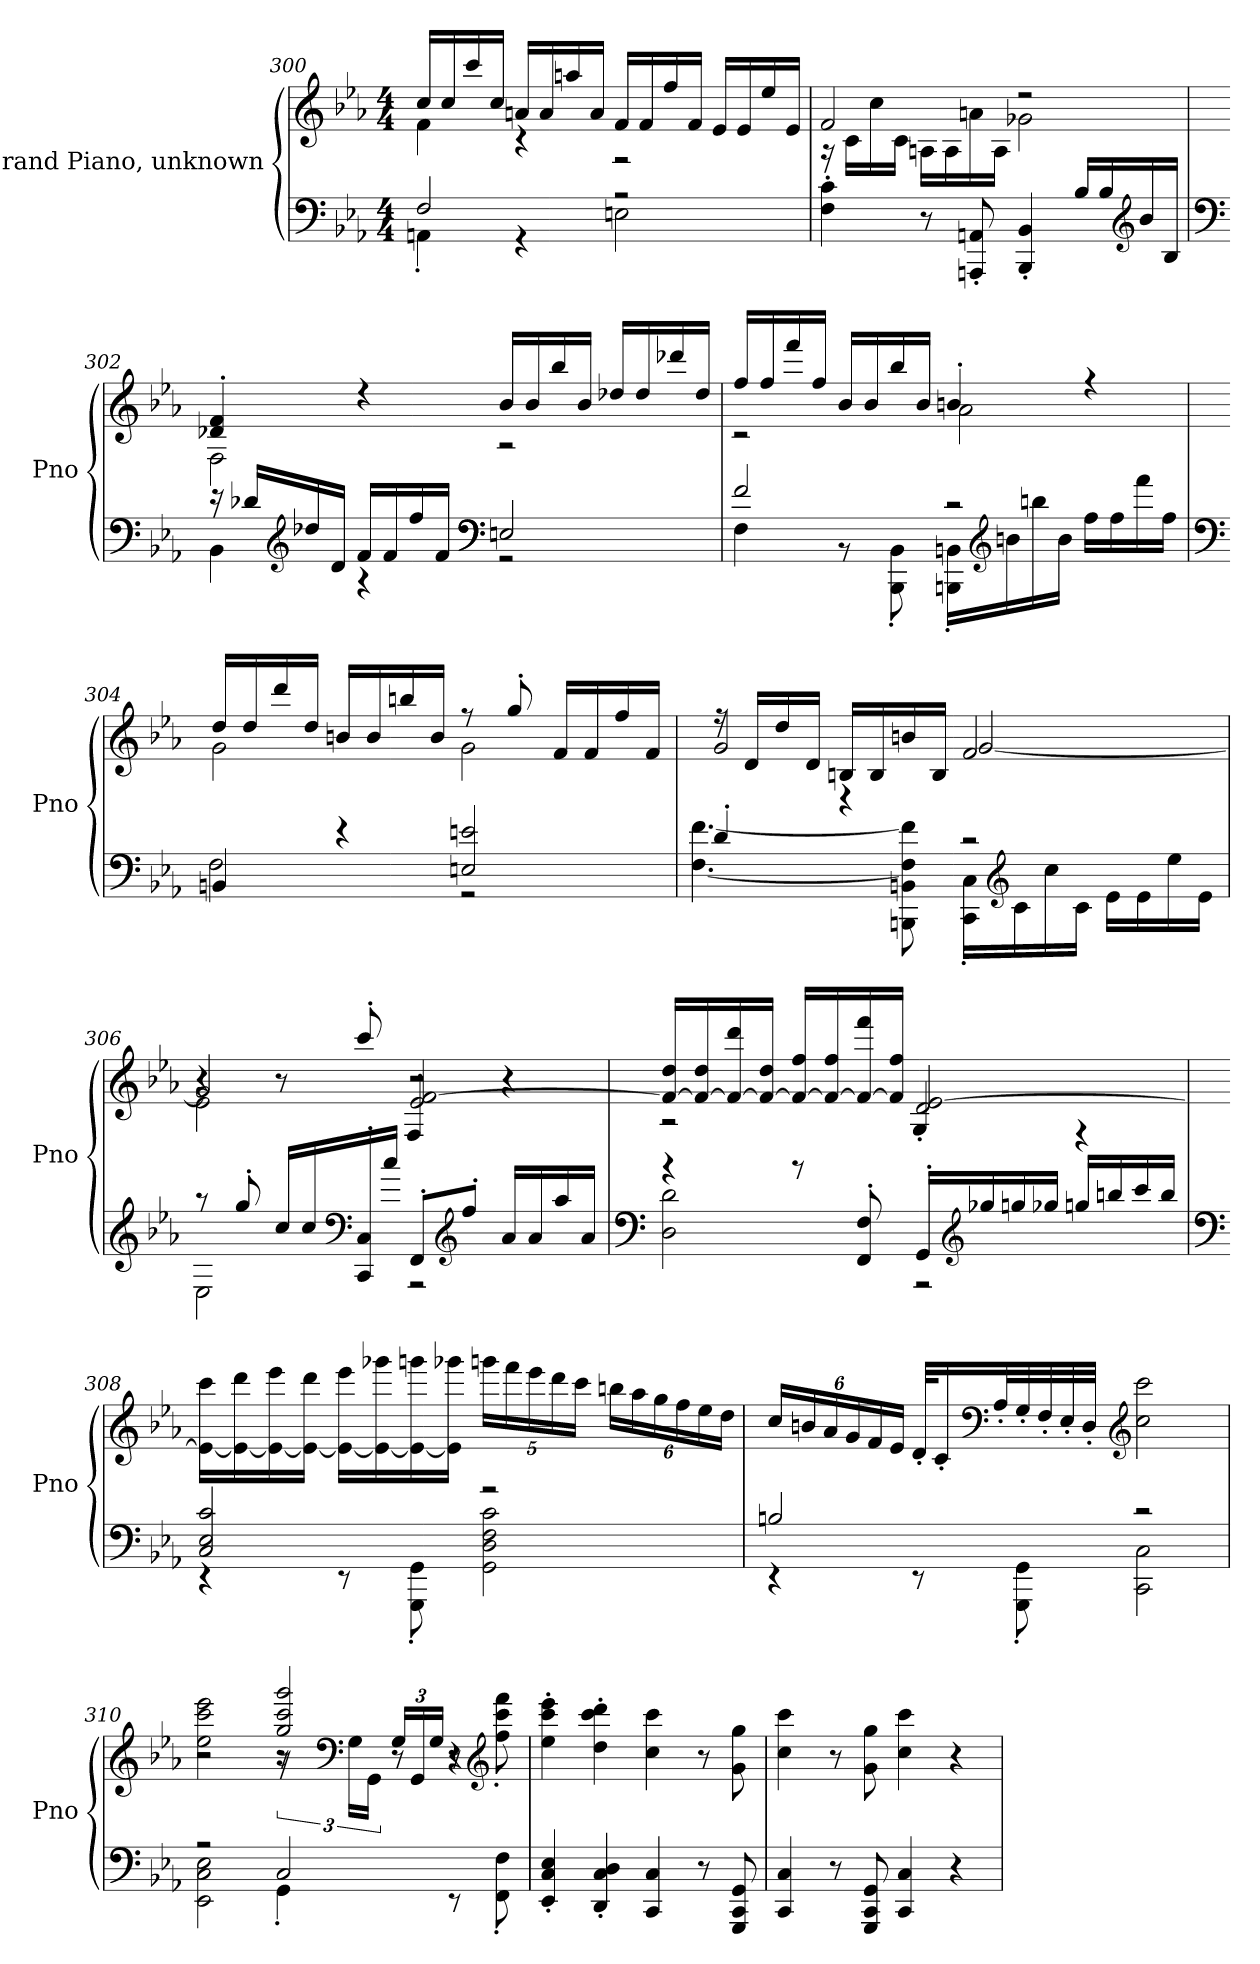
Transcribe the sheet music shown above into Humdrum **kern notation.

**kern	**kern
*part1	*part1
*staff2	*staff1
*I"Grand Piano, unknown	*
*I'Pno	*
*clefF4	*clefG2
*k[b-e-a-]	*k[b-e-a-]
*M4/4	*M4/4
=300	=300
*^	*^
2F/	4AAn'\	16cc/LL	4f\
.	.	16cc/	.
.	.	16ccc/	.
.	.	16cc/JJ	.
.	4r	16an/LL	4r
.	.	16a/	.
.	.	16aan/	.
.	.	16a/JJ	.
2r	2En\	16f/LL	2r
.	.	16f/	.
.	.	16ff/	.
.	.	16f/JJ	.
.	.	16e-/LL	.
.	.	16e-/	.
.	.	16ee-/	.
.	.	16e-/JJ	.
*v	*v	*	*
!!LO:LB:g=z	!!
=301	=301	=301
4F\' 4c\'	2f/	16r
.	.	16c\LL
.	.	16cc\
.	.	16c\JJ
8r	.	16An\LL
.	.	16A\
8AAAn/' 8AAn/'	.	16an\
.	.	16A\JJ
4BBB-/' 4BB-/'	2r	2g-X\
16B-/LL	.	.
16B-/	.	.
*clefG2	*	*
16b-/	.	.
16B-/JJ	.	.
=302	=302	=302
*clefF4	*	*
*^	*	*
16r	4BB-\	4d-X/' 4f/'	2F\
16d-X/LL	.	.	.
*clefG2	*	*	*
16dd-X/	.	.	.
16d-/JJ	.	.	.
16f/LL	4r	4r	.
16f/	.	.	.
16ff/	.	.	.
16f/JJ	.	.	.
*clefF4	*	*	*
2En/	2r	16b-/LL	2r
.	.	16b-/	.
.	.	16bb-/	.
.	.	16b-/JJ	.
.	.	16dd-X/LL	.
.	.	16dd-/	.
.	.	16ddd-X/	.
.	.	16dd-/JJ	.
!!LO:LB:g=z	!!
=303	=303	=303	=303
2f/	4F\	16ff/LL	2r
.	.	16ff/	.
.	.	16fff/	.
.	.	16ff/JJ	.
.	8r	16b-/LL	.
.	.	16b-/	.
.	8BBB-\' 8BB-\'	16bb-/	.
.	.	16b-/JJ	.
2r	16BBBn\' 16BBn\'LL	4bn'/	2a-\
*clefG2	*	*	*
.	16bn\	.	.
.	16bbn\	.	.
.	16b\JJ	.	.
.	16ff\LL	4r	.
.	16ff\	.	.
.	16fff\	.	.
.	16ff\JJ	.	.
=304	=304	=304	=304
*clefF4	*	*	*
4BBn/	2F\	16dd/LL	2g\
.	.	16dd/	.
.	.	16ddd/	.
.	.	16dd/JJ	.
4r	.	16bn/LL	.
.	.	16b/	.
.	.	16bbn/	.
.	.	16b/JJ	.
2En/ 2en/	2r	8r	2g\
.	.	8gg'/	.
.	.	16f/LL	.
.	.	16f/	.
.	.	16ff/	.
.	.	16f/JJ	.
!!LO:LB:g=z	!!
=305	=305	=305	=305
4d'/	[4.F\ [4.f\	16r	2g/
.	.	16d/LL	.
.	.	16dd/	.
.	.	16d/JJ	.
4r	.	16Bn/LL	.
.	.	16B/	.
.	8BBBn\ 8BBn\ 8F\] 8f\]	16bn/	.
.	.	16B/JJ	.
2r	16CC\' 16C\'LL	2f/	[2g/
*clefG2	*	*	*
.	16c\	.	.
.	16cc\	.	.
.	16c\JJ	.	.
.	16e-\LL	.	.
.	16e-\	.	.
.	16ee-\	.	.
.	16e-\JJ	.	.
=306	=306	=306	=306
*	*	*	*^
8r	2E-\	4r	2e-\	2g/]
8gg'/	.	.	.	.
16cc/LL	.	8r	.	.
16cc/	.	.	.	.
*clefF4	*	*	*	*
16CC/' 16C/'	.	8ccc'/	.	.
16cc/JJ	.	.	.	.
8FF'/L	2r	2e-/ [2f/	2r	4F'/
*clefG2	*	*	*	*
8ff'/J	.	.	.	.
16a-/LL	.	.	.	4r
16a-/	.	.	.	.
16aa-/	.	.	.	.
16a-/JJ	.	.	.	.
*	*	*v	*v	*v
!!LO:PB:g=z
=307	=307	=307
*clefF4	*	*
*	*	*^
4r	2D\ 2d\	16f/_ 16dd/LL	2r
.	.	16f/_ 16dd/	.
.	.	16f/_ 16ddd/	.
.	.	16f/_ 16dd/JJ	.
8r	.	16f/_ 16ff/LL	.
.	.	16f/_ 16ff/	.
8FF/' 8F/'	.	16f/_ 16fff/	.
.	.	16f/] 16ff/JJ	.
16GG'/LL	2r	2d/ [2e-/	4G'/
*clefG2	*	*	*
16gg-X/	.	.	.
16ggn/	.	.	.
16gg-X/JJ	.	.	.
16ggn/LL	.	.	4r
16bbn/	.	.	.
16ccc/	.	.	.
16bb/JJ	.	.	.
*	*	*v	*v
!!LO:LB:g=z
=308	=308	=308
*clefF4	*	*
2C/ 2E-/ 2c/	4r	16e-\_ 16ccc\LL
.	.	16e-\_ 16ddd\
.	.	16e-\_ 16eee-\
.	.	16e-\_ 16ddd\JJ
.	8r	16e-\_ 16eee-\LL
.	.	16e-\_ 16ggg-X\
.	8GGG\' 8GG\'	16e-\_ 16gggn\
.	.	16e-\] 16ggg-X\JJ
*	*	*Xbrackettup
2r	2GG\ 2D\ 2F\ 2c\	20gggn\LL
.	.	20fff\
.	.	20eee-\
.	.	20ddd\
.	.	20ccc\JJ
.	.	24bbn\LL
.	.	24aa-\
.	.	24gg\
.	.	24ff\
.	.	24ee-\
.	.	24dd\JJ
!!LO:LB:g=z
=309	=309	=309
2Bn/	4r	24cc/LL
.	.	24bn/
.	.	24a-/
.	.	24g/
.	.	24f/
.	.	24e-/JJ
.	8r	32d'/KLL
.	.	16c'/
*	*	*clefF4
.	.	32A-'/L
.	8GGG\' 8GG\'	32G'/
.	.	32F'/
.	.	32E-'/
.	.	32D'/JJJ
*	*	*clefG2
2r	2CC\ 2C\	2cc\ 2ccc\
=310	=310	=310
*	*	*^
*	*	*	*^
2r	2EE-\ 2C\ 2E-\	2r	2ee-\ 2ccc\ 2eee-\	2r
*	*	*	*brackettup	*
2C/	4GG'\	2gg/ 2ccc/ 2ggg/	24r	8r
*	*	*clefF4	*	*
.	.	.	24G\LL	.
.	.	.	24GG\JJ	.
*	*	*	*	*Xbrackettup
.	.	.	8r	24G/LL
.	.	.	.	24GG/
.	.	.	.	24G/JJ
.	8r	.	8r	4r
*	*	*clefG2	*	*
.	8FF\' 8F\'	.	8ff\' 8ccc\' 8fff\'	.
*v	*v	*	*	*
*	*v	*v	*v
=311	=311
4EE-/' 4C/' 4E-/'	4ee-\' 4ccc\' 4eee-\'
4DD/' 4C/' 4D/'	4dd\' 4ccc\' 4ddd\'
4CC/ 4C/	4cc\ 4ccc\
8r	8r
8GGG/ 8CC/ 8GG/	8g\ 8gg\
!!LO:LB:g=z
=312	=312
4CC/ 4C/	4cc\ 4ccc\
8r	8r
8GGG/ 8CC/ 8GG/	8g\ 8gg\
4CC/ 4C/	4cc\ 4ccc\
4r	4r
=	=
*-	*-
